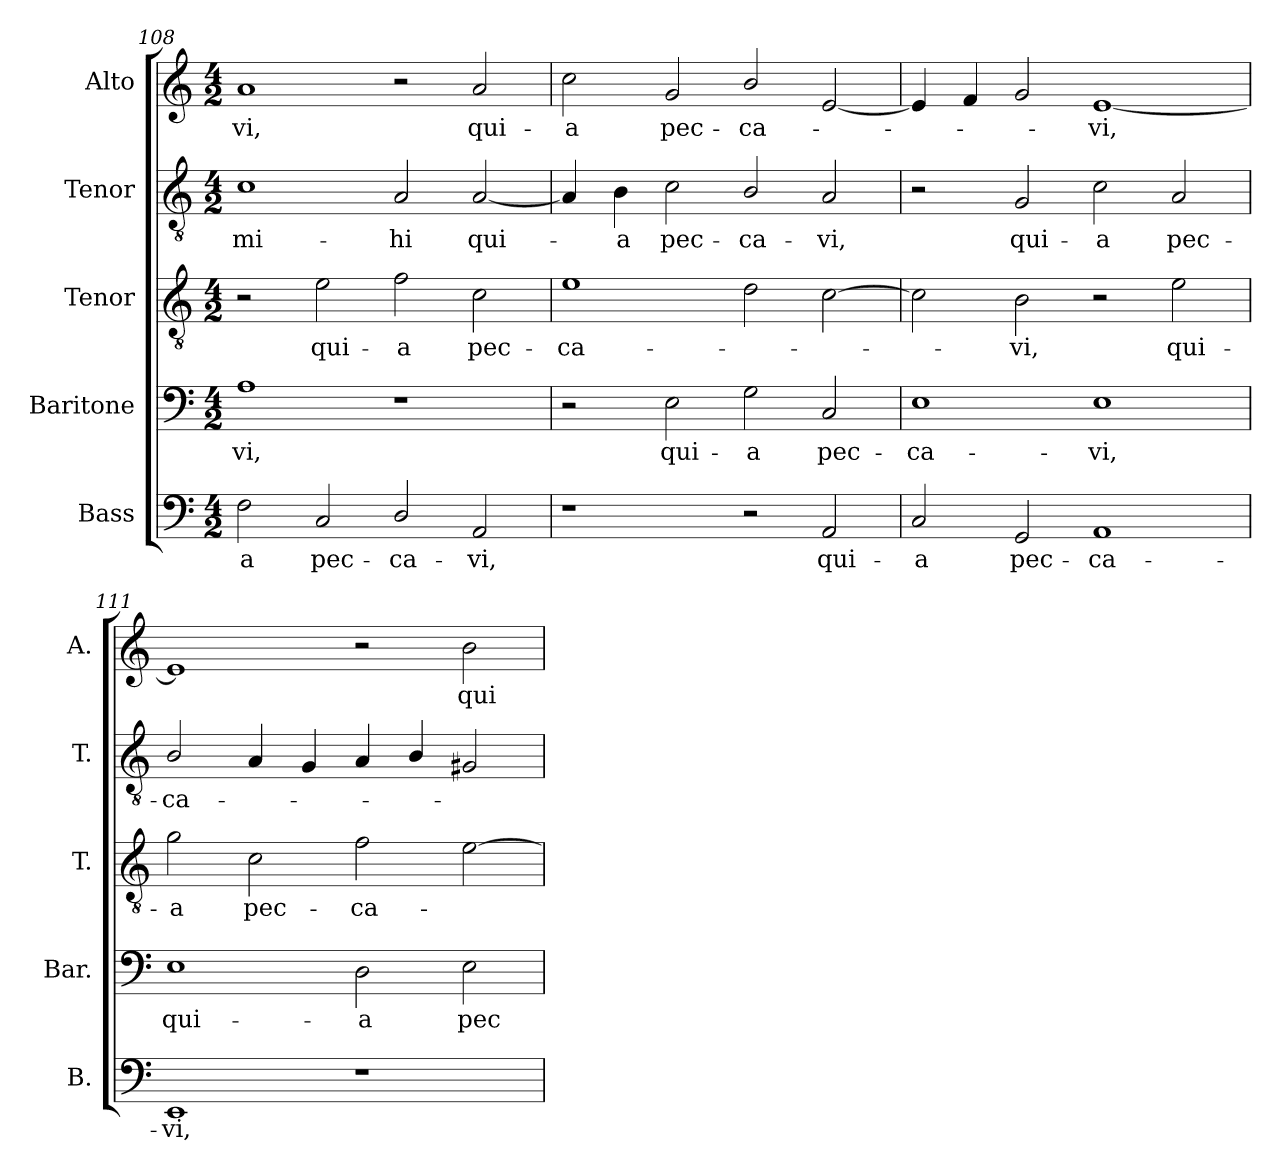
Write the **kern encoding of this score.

**kern	**text	**kern	**text	**kern	**text	**kern	**text	**kern	**text
*part5	*part5	*part4	*part4	*part3	*part3	*part2	*part2	*part1	*part1
*staff5	*staff5	*staff4	*staff4	*staff3	*staff3	*staff2	*staff2	*staff1	*staff1
*I"Bass	*	*I"Baritone	*	*I"Tenor	*	*I"Tenor	*	*I"Alto	*
*I'B.	*	*I'Bar.	*	*I'T.	*	*I'T.	*	*I'A.	*
*clefF4	*	*clefF4	*	*clefGv2	*	*clefGv2	*	*clefG2	*
*	*	*	*	*ITrd7c12	*	*ITrd7c12	*	*	*
*k[]	*	*k[]	*	*k[]	*	*k[]	*	*k[]	*
*C:	*	*C:	*	*C:	*	*C:	*	*C:	*
*M4/2	*	*M4/2	*	*M4/2	*	*M4/2	*	*M4/2	*
=108	=108	=108	=108	=108	=108	=108	=108	=108	=108
!	!LO:LY:b:color=#000000	!	!	!	!	!	!	!	!
!	!	!	!LO:LY:b:color=#000000	!	!	!	!	!	!
!	!	!	!	!	!	!	!LO:LY:b:color=#000000	!	!
!	!	!	!	!	!	!	!	!	!LO:LY:b:color=#000000
2Fi\	-a	1Ai	-vi,	2r	.	1Ci	mi-	1ai	-vi,
!	!LO:LY:b:color=#000000	!	!	!	!	!	!	!	!
!	!	!	!	!	!LO:LY:b:color=#000000	!	!	!	!
2Ci/	pec-	.	.	2Ei\	qui-	.	.	.	.
!	!LO:LY:b:color=#000000	!	!	!	!	!	!	!	!
!	!	!	!	!	!LO:LY:b:color=#000000	!	!	!	!
!	!	!	!	!	!	!	!LO:LY:b:color=#000000	!	!
2Di/	-ca-	1r	.	2Fi\	-a	2AAi/	-hi	2r	.
!	!LO:LY:b:color=#000000	!	!	!	!	!	!	!	!
!	!	!	!	!	!LO:LY:b:color=#000000	!	!	!	!
!	!	!	!	!	!	!	!LO:LY:b:color=#000000	!	!
!	!	!	!	!	!	!	!	!	!LO:LY:b:color=#000000
2AAi/	-vi,	.	.	2Ci\	pec-	[2AAi/	qui-	2ai/	qui-
=109	=109	=109	=109	=109	=109	=109	=109	=109	=109
!	!	!	!	!	!LO:LY:b:color=#000000	!	!	!	!
!	!	!	!	!	!	!	!	!	!LO:LY:b:color=#000000
1r	.	2r	.	1Ei	-ca-	4AAi/]	.	2cci\	-a
!	!	!	!	!	!	!	!LO:LY:b:color=#000000	!	!
.	.	.	.	.	.	4BBi\	-a	.	.
!	!	!	!LO:LY:b:color=#000000	!	!	!	!	!	!
!	!	!	!	!	!	!	!LO:LY:b:color=#000000	!	!
!	!	!	!	!	!	!	!	!	!LO:LY:b:color=#000000
.	.	2Ei\	qui-	.	.	2Ci\	pec-	2gi/	pec-
!	!	!	!LO:LY:b:color=#000000	!	!	!	!	!	!
!	!	!	!	!	!	!	!LO:LY:b:color=#000000	!	!
!	!	!	!	!	!	!	!	!	!LO:LY:b:color=#000000
2r	.	2Gi\	-a	2Di\	.	2BBi/	-ca-	2bi/	-ca-
!	!LO:LY:b:color=#000000	!	!	!	!	!	!	!	!
!	!	!	!LO:LY:b:color=#000000	!	!	!	!	!	!
!	!	!	!	!	!	!	!LO:LY:b:color=#000000	!	!
2AAi/	qui-	2Ci/	pec-	[2Ci\	.	2AAi/	-vi,	[2ei/	.
=110	=110	=110	=110	=110	=110	=110	=110	=110	=110
!	!LO:LY:b:color=#000000	!	!	!	!	!	!	!	!
!	!	!	!LO:LY:b:color=#000000	!	!	!	!	!	!
2Ci/	-a	1Ei	-ca-	2Ci\]	.	2r	.	4ei/]	.
.	.	.	.	.	.	.	.	4fi/	.
!	!LO:LY:b:color=#000000	!	!	!	!	!	!	!	!
!	!	!	!	!	!LO:LY:b:color=#000000	!	!	!	!
!	!	!	!	!	!	!	!LO:LY:b:color=#000000	!	!
2GGi/	pec-	.	.	2BBi\	-vi,	2GGi/	qui-	2gi/	.
!	!LO:LY:b:color=#000000	!	!	!	!	!	!	!	!
!	!	!	!LO:LY:b:color=#000000	!	!	!	!	!	!
!	!	!	!	!	!	!	!LO:LY:b:color=#000000	!	!
!	!	!	!	!	!	!	!	!	!LO:LY:b:color=#000000
1AAi	-ca-	1Ei	-vi,	2r	.	2Ci\	-a	[1ei	-vi,
!	!	!	!	!	!LO:LY:b:color=#000000	!	!	!	!
!	!	!	!	!	!	!	!LO:LY:b:color=#000000	!	!
.	.	.	.	2Ei\	qui-	2AAi/	pec-	.	.
!!LO:LB:g=z
=111	=111	=111	=111	=111	=111	=111	=111	=111	=111
!	!LO:LY:b:color=#000000	!	!	!	!	!	!	!	!
!	!	!	!LO:LY:b:color=#000000	!	!	!	!	!	!
!	!	!	!	!	!LO:LY:b:color=#000000	!	!	!	!
!	!	!	!	!	!	!	!LO:LY:b:color=#000000	!	!
1EEi	-vi,	1Ei	qui-	2Gi\	-a	2BBi/	-ca-	1ei]	.
!	!	!	!	!	!LO:LY:b:color=#000000	!	!	!	!
.	.	.	.	2Ci\	pec-	4AAi/	.	.	.
.	.	.	.	.	.	4GGi/	.	.	.
!	!	!	!LO:LY:b:color=#000000	!	!	!	!	!	!
!	!	!	!	!	!LO:LY:b:color=#000000	!	!	!	!
1r	.	2Di\	-a	2Fi\	-ca-	4AAi/	.	2r	.
.	.	.	.	.	.	4BBi/	.	.	.
!	!	!	!LO:LY:b:color=#000000	!	!	!	!	!	!
!	!	!	!	!	!	!	!	!	!LO:LY:b:color=#000000
.	.	2Ei\	pec-	[2Ei\	.	2GG#Xi/	.	2bi\	qui-
=	=	=	=	=	=	=	=	=	=
*-	*-	*-	*-	*-	*-	*-	*-	*-	*-
